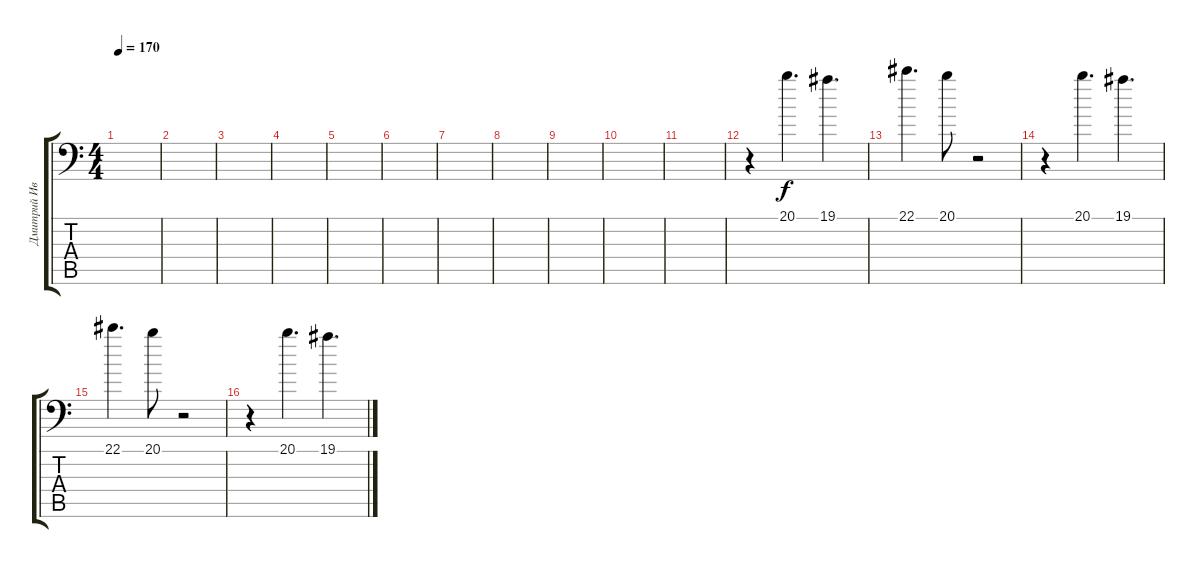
\track ("Дмитрий Иванов/Эффекты" "Дмитрий Ив") {instrument glockenspiel}
\staff {score tabs}
\tuning (Eb4 Bb3 Gb3 Db2 Ab1 Ab0) {hide}
\ts (4 4)
\tempo 170
\clef f4
\ks c
|
|
|
|
|
|
|
|
|
|
|
r.4 20.1.4{d} 19.1.4{d} |
22.1.4{d} 20.1.8 r.2 |
r.4 20.1.4{d} 19.1.4{d} |
22.1.4{d} 20.1.8 r.2 |
r.4 20.1.4{d} 19.1.4{d}
